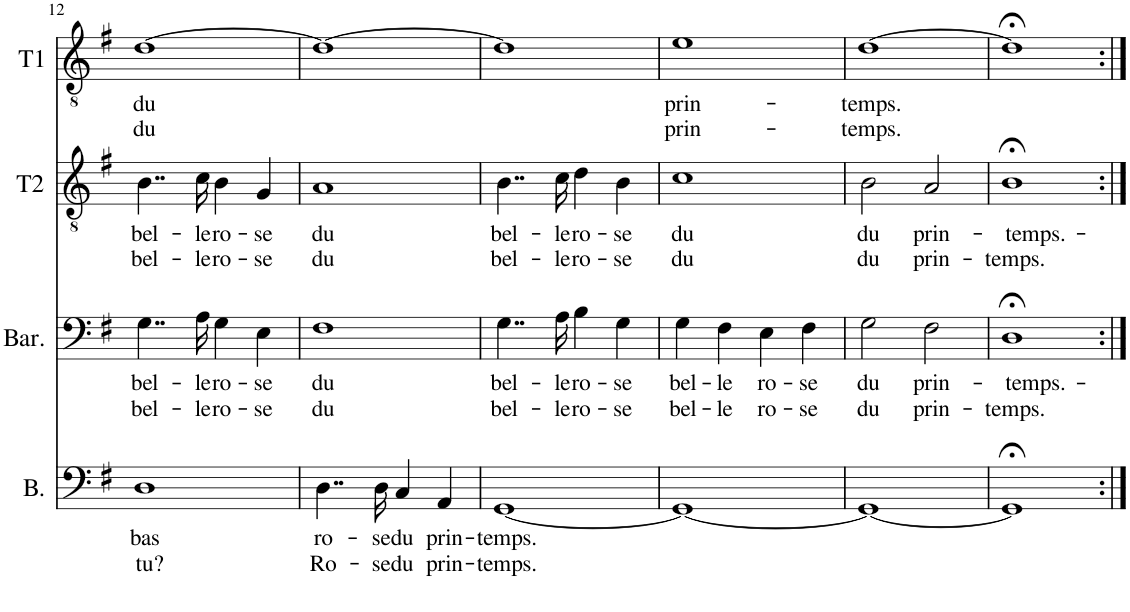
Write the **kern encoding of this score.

**kern	**text	**text	**kern	**text	**text	**kern	**text	**text	**kern	**text	**text
*part4	*part4	*part4	*part3	*part3	*part3	*part2	*part2	*part2	*part1	*part1	*part1
*staff4	*staff4	*staff4	*staff3	*staff3	*staff3	*staff2	*staff2	*staff2	*staff1	*staff1	*staff1
*I"Bass	*	*	*I"Baritone	*	*	*I"Tenor2	*	*	*I"Tenor1	*	*
*I'B.	*	*	*I'Bar.	*	*	*I'T2	*	*	*I'T1	*	*
!!LO:PB:g=z
*clefF4	*	*	*clefF4	*	*	*clefGv2	*	*	*clefGv2	*	*
*k[f#]	*	*	*k[f#]	*	*	*k[f#]	*	*	*k[f#]	*	*
*M4/4	*	*	*M4/4	*	*	*M4/4	*	*	*M4/4	*	*
*met(c)	*	*	*met(c)	*	*	*met(c)	*	*	*met(c)	*	*
=12	=12	=12	=12	=12	=12	=12	=12	=12	=12	=12	=12
!	!LO:LY:b	!LO:LY:b	!	!LO:LY:b	!LO:LY:b	!	!LO:LY:b	!LO:LY:b	!	!LO:LY:b	!LO:LY:b
1D	bas	tu?	4..G\	bel-	bel-	4..B\	bel-	bel-	[1d	du	du
!	!	!	!	!LO:LY:b	!LO:LY:b	!	!LO:LY:b	!LO:LY:b	!	!	!
.	.	.	16A\	-le	-le	16c\	-le	-le	.	.	.
!	!	!	!	!LO:LY:b	!LO:LY:b	!	!LO:LY:b	!LO:LY:b	!	!	!
.	.	.	4G\	ro-	ro-	4B\	ro-	ro-	.	.	.
!	!	!	!	!LO:LY:b	!LO:LY:b	!	!LO:LY:b	!LO:LY:b	!	!	!
.	.	.	4E\	-se	-se	4G/	-se	-se	.	.	.
=13	=13	=13	=13	=13	=13	=13	=13	=13	=13	=13	=13
!	!LO:LY:b	!LO:LY:b	!	!LO:LY:b	!LO:LY:b	!	!LO:LY:b	!LO:LY:b	!	!	!
4..D\	ro-	Ro-	1F#	du	du	1A	du	du	1d_	.	.
!	!LO:LY:b	!LO:LY:b	!	!	!	!	!	!	!	!	!
16D\	-se	-se	.	.	.	.	.	.	.	.	.
!	!LO:LY:b	!LO:LY:b	!	!	!	!	!	!	!	!	!
4C/	du	du	.	.	.	.	.	.	.	.	.
!	!LO:LY:b	!LO:LY:b	!	!	!	!	!	!	!	!	!
4AA/	prin-	prin-	.	.	.	.	.	.	.	.	.
=14	=14	=14	=14	=14	=14	=14	=14	=14	=14	=14	=14
!	!LO:LY:b	!LO:LY:b	!	!LO:LY:b	!LO:LY:b	!	!LO:LY:b	!LO:LY:b	!	!	!
[1GG	-temps.	-temps.	4..G\	bel-	bel-	4..B\	bel-	bel-	1d]	.	.
!	!	!	!	!LO:LY:b	!LO:LY:b	!	!LO:LY:b	!LO:LY:b	!	!	!
.	.	.	16A\	-le	-le	16c\	-le	-le	.	.	.
!	!	!	!	!LO:LY:b	!LO:LY:b	!	!LO:LY:b	!LO:LY:b	!	!	!
.	.	.	4B\	ro-	ro-	4d\	ro-	ro-	.	.	.
!	!	!	!	!LO:LY:b	!LO:LY:b	!	!LO:LY:b	!LO:LY:b	!	!	!
.	.	.	4G\	-se	-se	4B\	-se	-se	.	.	.
=15	=15	=15	=15	=15	=15	=15	=15	=15	=15	=15	=15
!	!	!	!	!LO:LY:b	!LO:LY:b	!	!LO:LY:b	!LO:LY:b	!	!LO:LY:b	!LO:LY:b
1GG_	.	.	4G\	bel-	bel-	1c	du	du	1e	prin-	prin-
!	!	!	!	!LO:LY:b	!LO:LY:b	!	!	!	!	!	!
.	.	.	4F#\	-le	-le	.	.	.	.	.	.
!	!	!	!	!LO:LY:b	!LO:LY:b	!	!	!	!	!	!
.	.	.	4E\	ro-	ro-	.	.	.	.	.	.
!	!	!	!	!LO:LY:b	!LO:LY:b	!	!	!	!	!	!
.	.	.	4F#\	-se	-se	.	.	.	.	.	.
=16	=16	=16	=16	=16	=16	=16	=16	=16	=16	=16	=16
!	!	!	!	!LO:LY:b	!LO:LY:b	!	!LO:LY:b	!LO:LY:b	!	!LO:LY:b	!LO:LY:b
1GG_	.	.	2G\	du	du	2B\	du	du	[1d	-temps.	-temps.
!	!	!	!	!LO:LY:b	!LO:LY:b	!	!LO:LY:b	!LO:LY:b	!	!	!
.	.	.	2F#\	prin-	prin-	2A/	prin-	prin-	.	.	.
=17	=17	=17	=17	=17	=17	=17	=17	=17	=17	=17	=17
!	!	!	!	!LO:LY:b	!LO:LY:b	!	!LO:LY:b	!LO:LY:b	!	!	!
1GG;<]	.	.	1D;<	-temps.-	-temps.	1B;<	-temps.-	-temps.	1d;<]	.	.
=:|!	=:|!	=:|!	=:|!	=:|!	=:|!	=:|!	=:|!	=:|!	=:|!	=:|!	=:|!
*-	*-	*-	*-	*-	*-	*-	*-	*-	*-	*-	*-
